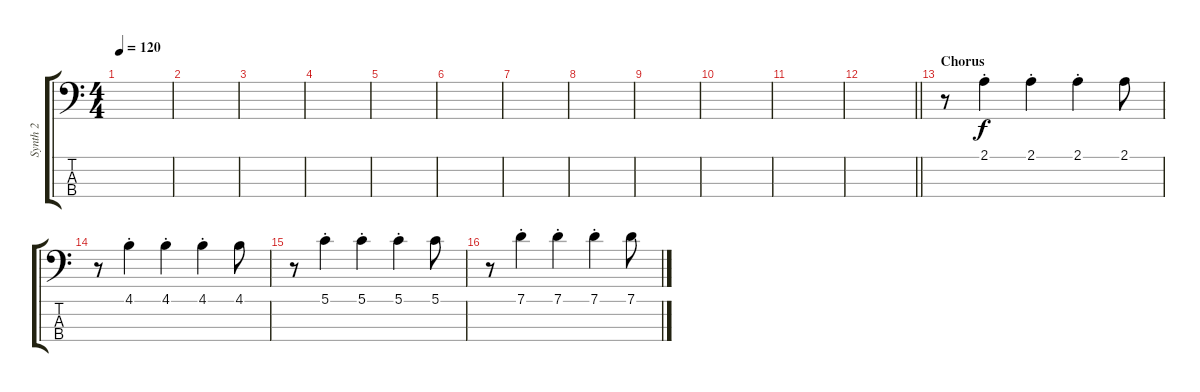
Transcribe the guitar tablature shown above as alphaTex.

\track ("Synth 2" "Synth 2") {instrument electricbassfinger}
\staff {score tabs}
\tuning (G2 D2 A1 E1) {hide}
\ts (4 4)
\tempo 120
\clef f4
\ks c
|
|
|
|
|
|
|
|
|
|
|
\barLineRight lightlight
|
\section ("" "Chorus")
r.8 2.1{st}.4 2.1{st}.4 2.1{st}.4 2.1.8 |
r.8 4.1{st}.4 4.1{st}.4 4.1{st}.4 4.1.8 |
r.8 5.1{st}.4 5.1{st}.4 5.1{st}.4 5.1.8 |
r.8 7.1{st}.4 7.1{st}.4 7.1{st}.4 7.1.8
